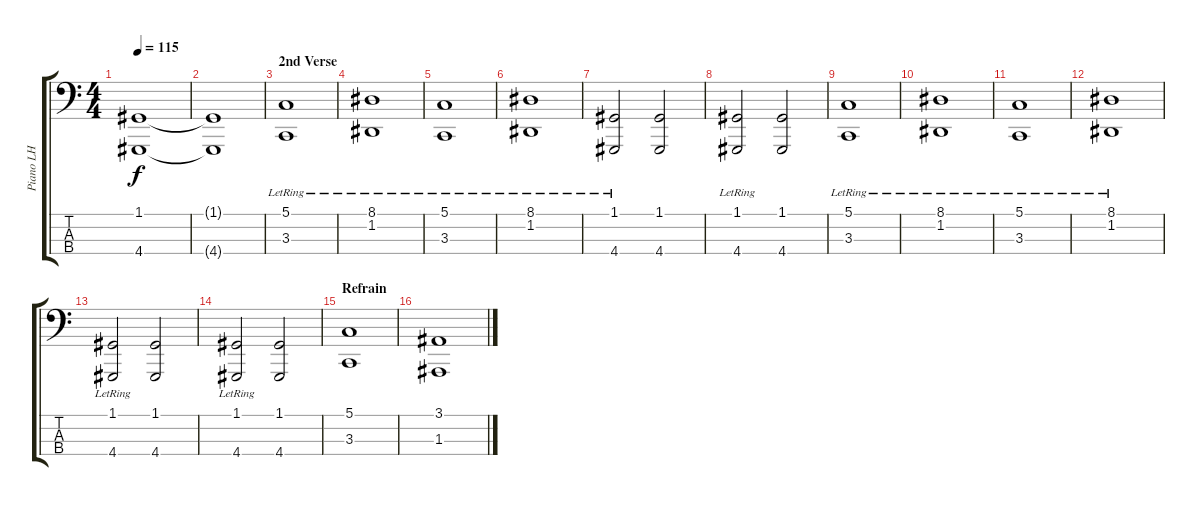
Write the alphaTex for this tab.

\track ("Piano LH" "Piano LH") {instrument acousticgrandpiano}
\staff {score tabs}
\tuning (G2 D2 A1 E1) {hide}
\ts (4 4)
\tempo 115
\clef f4
\ks c
(1.1 4.4).1{dy f} |
(1.1{t} 4.4{t}).1 |
\section ("" "2nd Verse")
(5.1{lr} 3.3{lr}).1 |
(8.1{lr} 1.2{lr}).1 |
(5.1{lr} 3.3{lr}).1 |
(8.1{lr} 1.2{lr}).1 |
(1.1{lr} 4.4{lr}).2 (1.1 4.4).2 |
(1.1{lr} 4.4{lr}).2 (1.1 4.4).2 |
(5.1{lr} 3.3{lr}).1 |
(8.1{lr} 1.2{lr}).1 |
(5.1{lr} 3.3{lr}).1 |
(8.1{lr} 1.2{lr}).1 |
(1.1{lr} 4.4{lr}).2 (1.1 4.4).2 |
(1.1{lr} 4.4{lr}).2 (1.1 4.4).2 |
\section ("" "Refrain")
(5.1 3.3).1 |
(3.1 1.3).1
